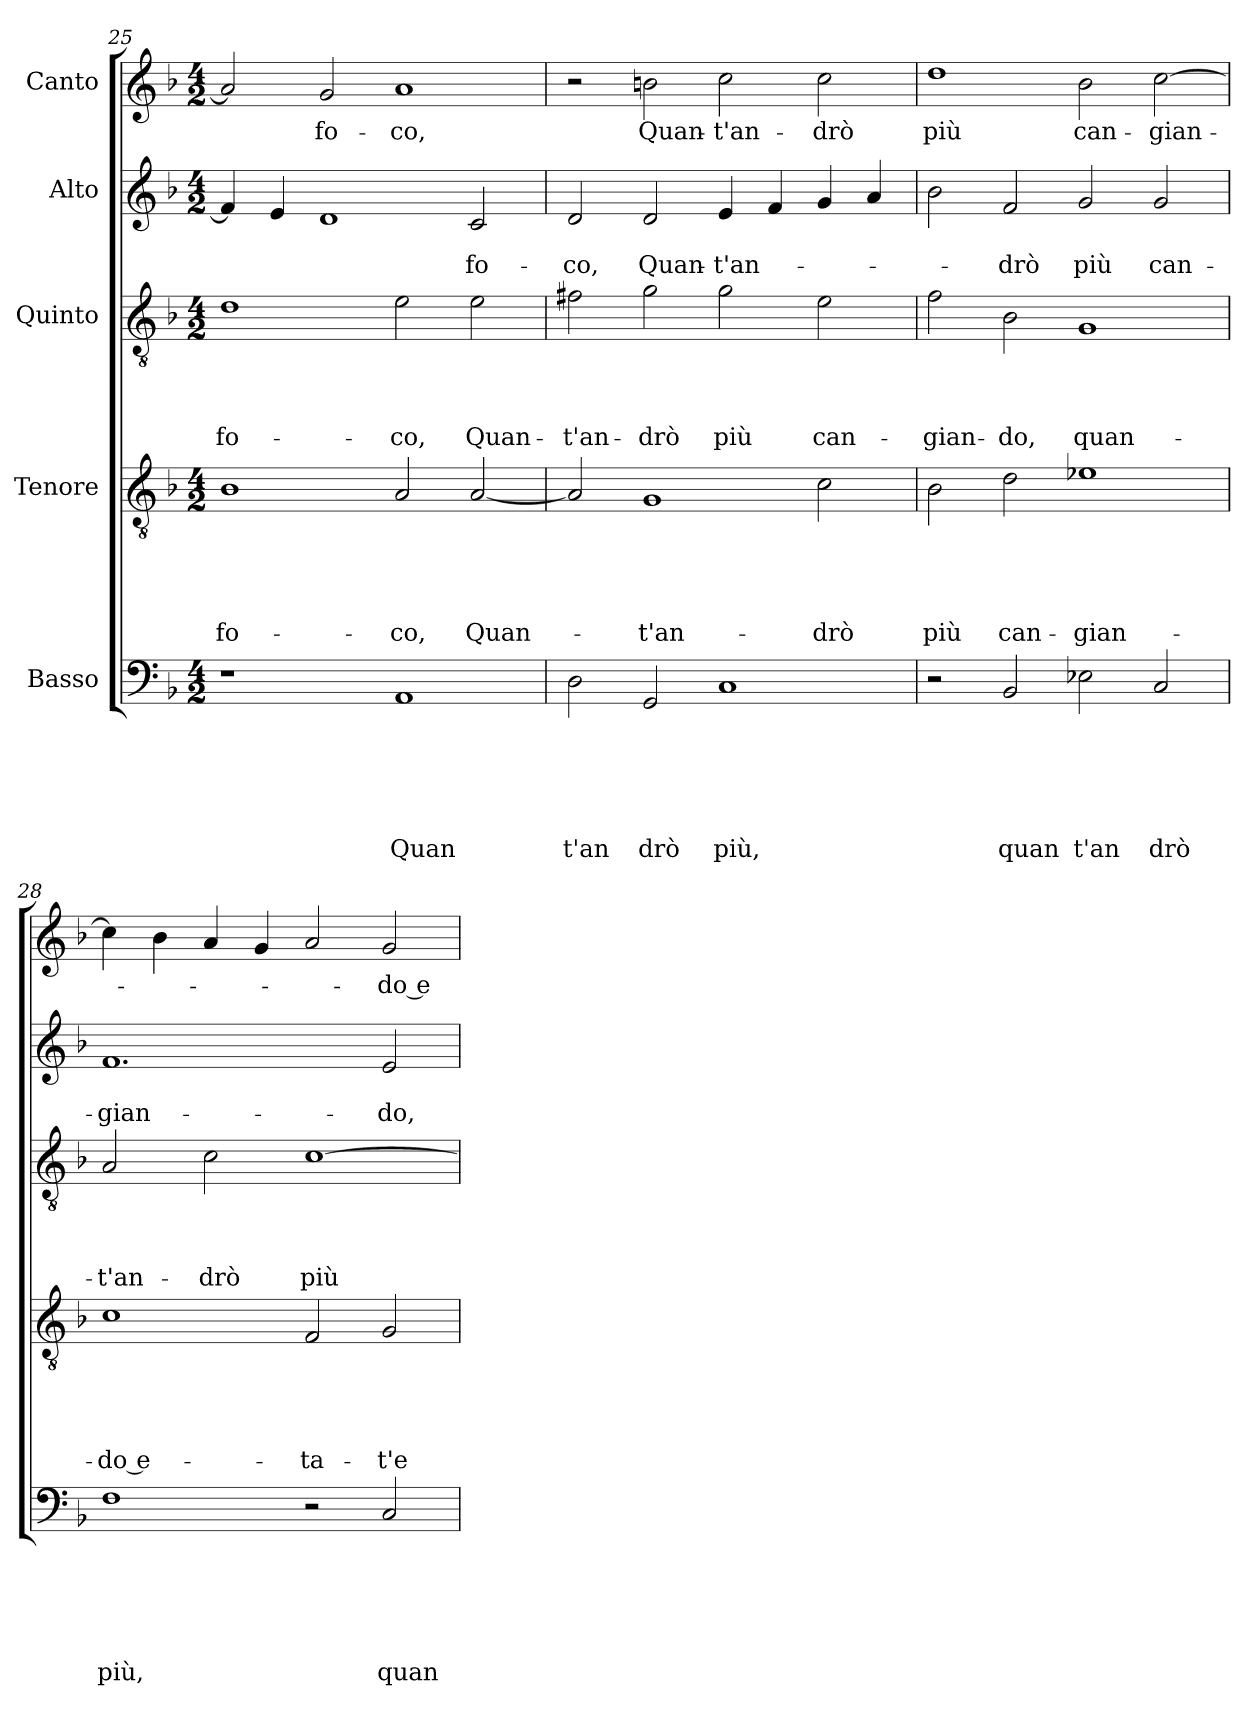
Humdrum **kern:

**kern	**text	**text	**text	**text	**text	**text	**kern	**text	**text	**text	**text	**text	**kern	**text	**text	**text	**text	**kern	**text	**text	**kern	**text
*part5	*part5	*part5	*part5	*part5	*part5	*part5	*part4	*part4	*part4	*part4	*part4	*part4	*part3	*part3	*part3	*part3	*part3	*part2	*part2	*part2	*part1	*part1
*staff5	*staff5	*staff5	*staff5	*staff5	*staff5	*staff5	*staff4	*staff4	*staff4	*staff4	*staff4	*staff4	*staff3	*staff3	*staff3	*staff3	*staff3	*staff2	*staff2	*staff2	*staff1	*staff1
*I"Basso	*	*	*	*	*	*	*I"Tenore	*	*	*	*	*	*I"Quinto	*	*	*	*	*I"Alto	*	*	*I"Canto	*
*clefF4	*	*	*	*	*	*	*clefGv2	*	*	*	*	*	*clefGv2	*	*	*	*	*clefG2	*	*	*clefG2	*
*ITrd-3c-5	*	*	*	*	*	*	*	*	*	*	*	*	*ITrd-3c-5	*	*	*	*	*ITrd-3c-5	*	*	*ITrd-3c-5	*
*k[b-e-]	*	*	*	*	*	*	*k[b-]	*	*	*	*	*	*k[b-e-]	*	*	*	*	*k[b-e-]	*	*	*k[b-e-]	*
*B-:	*	*	*	*	*	*	*F:	*	*	*	*	*	*B-:	*	*	*	*	*B-:	*	*	*B-:	*
*M4/2	*	*	*	*	*	*	*M4/2	*	*	*	*	*	*M4/2	*	*	*	*	*M4/2	*	*	*M4/2	*
=25	=25	=25	=25	=25	=25	=25	=25	=25	=25	=25	=25	=25	=25	=25	=25	=25	=25	=25	=25	=25	=25	=25
!	!	!	!	!	!	!	!	!	!	!	!	!LO:LY:b	!	!	!	!	!LO:LY:b	!	!	!	!	!
1r	.	.	.	.	.	.	1B-	.	.	.	.	fo-	1g	.	.	.	fo-	4b-/]	.	.	2dd/]	.
.	.	.	.	.	.	.	.	.	.	.	.	.	.	.	.	.	.	4a/	.	.	.	.
!	!	!	!	!	!	!	!	!	!	!	!	!	!	!	!	!	!	!	!	!	!	!LO:LY:b
.	.	.	.	.	.	.	.	.	.	.	.	.	.	.	.	.	.	1g	.	.	2cc/	fo-
!	!	!	!	!	!	!LO:LY:b	!	!	!	!	!	!LO:LY:b	!	!	!	!	!LO:LY:b	!	!	!	!	!LO:LY:b
1D	.	.	.	.	.	Quan	2A/	.	.	.	.	-co,	2a\	.	.	.	-co,	.	.	.	1dd	-co,
!	!	!	!	!	!	!	!	!	!	!	!	!LO:LY:b	!	!	!	!	!LO:LY:b	!	!	!LO:LY:b	!	!
.	.	.	.	.	.	.	[<2A/	.	.	.	.	Quan-	2a\	.	.	.	Quan-	2f/	.	fo-	.	.
=26	=26	=26	=26	=26	=26	=26	=26	=26	=26	=26	=26	=26	=26	=26	=26	=26	=26	=26	=26	=26	=26	=26
!	!	!	!	!	!	!LO:LY:b	!	!	!	!	!	!	!	!	!	!	!LO:LY:b	!	!	!LO:LY:b	!	!
2G\	.	.	.	.	.	t'an	2A/]	.	.	.	.	.	2bn\	.	.	.	-t'an-	2g/	.	-co,	2r	.
!	!	!	!	!	!	!LO:LY:b	!	!	!	!	!	!LO:LY:b	!	!	!	!	!LO:LY:b	!	!	!LO:LY:b	!	!LO:LY:b
2C/	.	.	.	.	.	drò	1G	.	.	.	.	-t'an-	2cc\	.	.	.	-drò	2g/	.	Quan-	2een\	Quan-
!	!	!	!	!	!	!LO:LY:b	!	!	!	!	!	!	!	!	!	!	!LO:LY:b	!	!	!LO:LY:b	!	!LO:LY:b
1F	.	.	.	.	.	più,	.	.	.	.	.	.	2cc\	.	.	.	più	4a/	.	-t'an-	2ff\	-t'an-
.	.	.	.	.	.	.	.	.	.	.	.	.	.	.	.	.	.	4b-/	.	.	.	.
!	!	!	!	!	!	!	!	!	!	!	!	!LO:LY:b	!	!	!	!	!LO:LY:b	!	!	!	!	!LO:LY:b
.	.	.	.	.	.	.	2c\	.	.	.	.	-drò	2a\	.	.	.	can-	4cc/	.	.	2ff\	-drò
.	.	.	.	.	.	.	.	.	.	.	.	.	.	.	.	.	.	4dd/	.	.	.	.
=27	=27	=27	=27	=27	=27	=27	=27	=27	=27	=27	=27	=27	=27	=27	=27	=27	=27	=27	=27	=27	=27	=27
!	!	!	!	!	!	!	!	!	!	!	!	!LO:LY:b	!	!	!	!	!LO:LY:b	!	!	!	!	!LO:LY:b
2r	.	.	.	.	.	.	2B-\	.	.	.	.	più	2b-\	.	.	.	-gian-	2ee-\	.	.	1gg	più
!	!	!	!	!	!	!LO:LY:b	!	!	!	!	!	!LO:LY:b	!	!	!	!	!LO:LY:b	!	!	!LO:LY:b	!	!
2E-/	.	.	.	.	.	quan	2d\	.	.	.	.	can-	2e-\	.	.	.	-do,	2b-/	.	-drò	.	.
!	!	!	!	!	!	!LO:LY:b	!	!	!	!	!	!LO:LY:b	!	!	!	!	!LO:LY:b	!	!	!LO:LY:b	!	!LO:LY:b
2A-X\	.	.	.	.	.	t'an	1e-X	.	.	.	.	-gian-	1c	.	.	.	quan-	2cc/	.	più	2ee-\	can-
!	!	!	!	!	!	!LO:LY:b	!	!	!	!	!	!	!	!	!	!	!	!	!	!LO:LY:b	!	!LO:LY:b
2F/	.	.	.	.	.	drò	.	.	.	.	.	.	.	.	.	.	.	2cc/	.	can-	[>2ff\	-gian-
=28	=28	=28	=28	=28	=28	=28	=28	=28	=28	=28	=28	=28	=28	=28	=28	=28	=28	=28	=28	=28	=28	=28
!	!	!	!	!	!	!LO:LY:b	!	!	!	!	!	!LO:LY:b:rj	!	!	!	!	!LO:LY:b	!	!	!LO:LY:b	!	!
1B-	.	.	.	.	.	più,	1c	.	.	.	.	-do e-	2d/	.	.	.	-t'an-	1.b-	.	-gian-	4ff\]	.
.	.	.	.	.	.	.	.	.	.	.	.	.	.	.	.	.	.	.	.	.	4ee-\	.
!	!	!	!	!	!	!	!	!	!	!	!	!	!	!	!	!	!LO:LY:b	!	!	!	!	!
.	.	.	.	.	.	.	.	.	.	.	.	.	2f\	.	.	.	-drò	.	.	.	4dd/	.
.	.	.	.	.	.	.	.	.	.	.	.	.	.	.	.	.	.	.	.	.	4cc/	.
!	!	!	!	!	!	!	!	!	!	!	!	!LO:LY:b	!	!	!	!	!LO:LY:b	!	!	!	!	!
2r	.	.	.	.	.	.	2F/	.	.	.	.	-ta-	[<1f	.	.	.	più	.	.	.	2dd/	.
!	!	!	!	!	!	!LO:LY:b	!	!	!	!	!	!LO:LY:b	!	!	!	!	!	!	!	!LO:LY:b	!	!LO:LY:b:rj
2F/	.	.	.	.	.	quan	2G/	.	.	.	.	-t'e	.	.	.	.	.	2a/	.	-do,	2cc/	-do e-
=	=	=	=	=	=	=	=	=	=	=	=	=	=	=	=	=	=	=	=	=	=	=
*-	*-	*-	*-	*-	*-	*-	*-	*-	*-	*-	*-	*-	*-	*-	*-	*-	*-	*-	*-	*-	*-	*-
